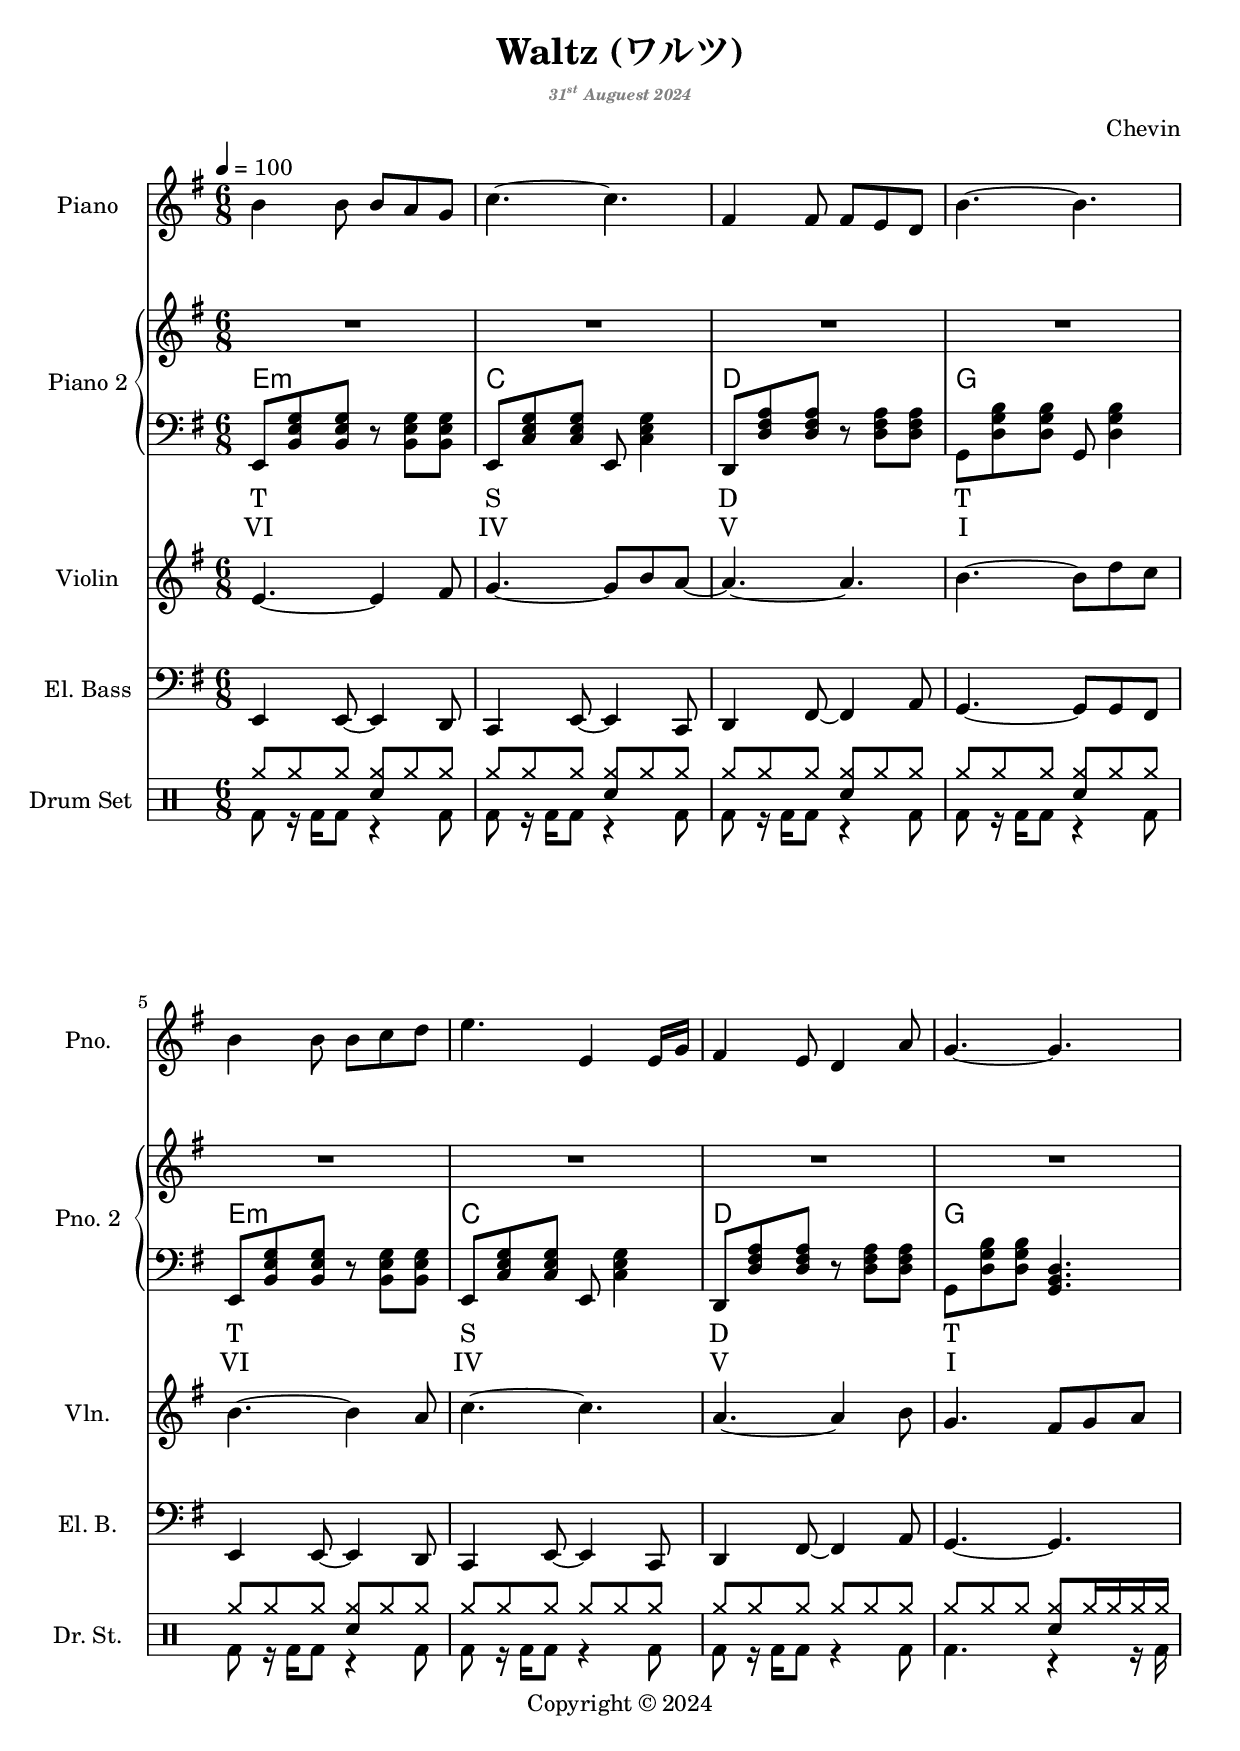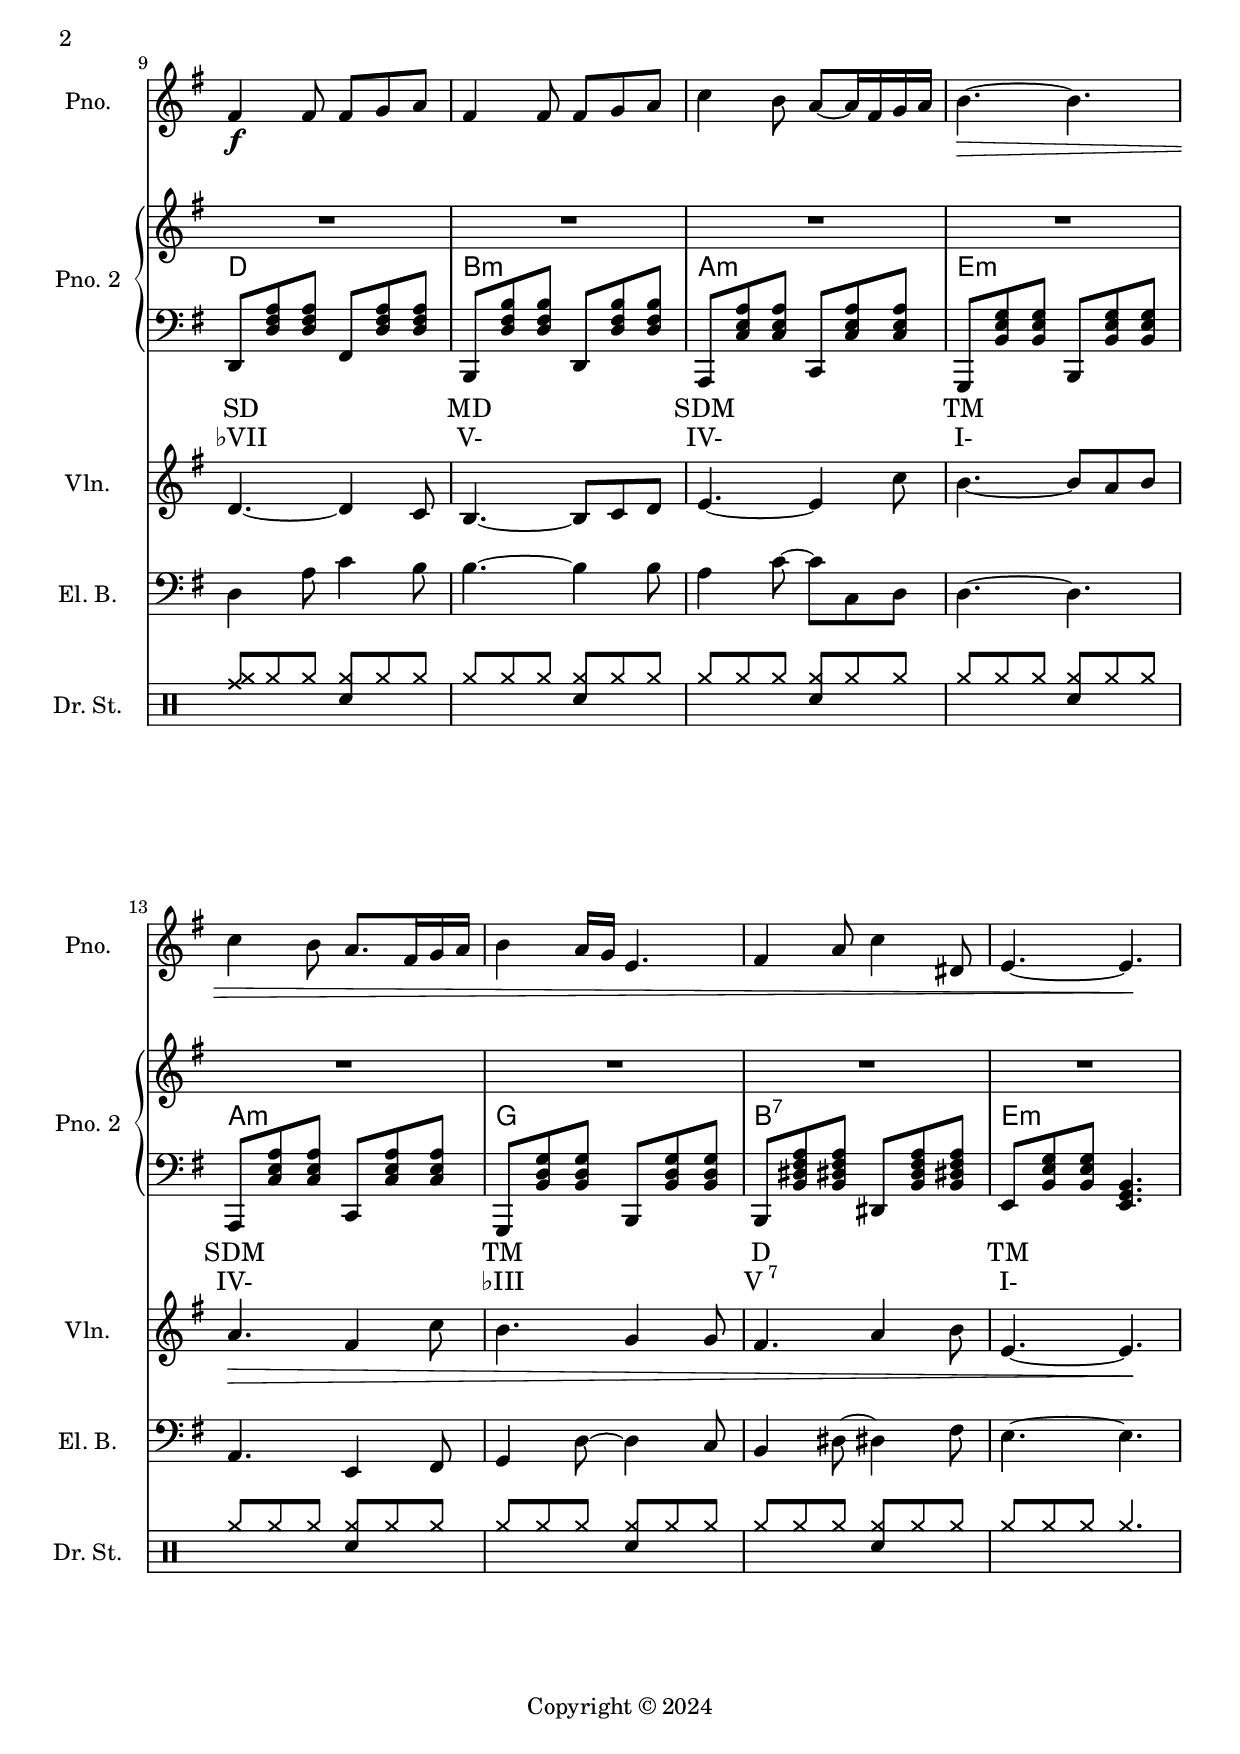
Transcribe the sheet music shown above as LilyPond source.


\version "2.24.4"

\header {
  title     = "Waltz (ワルツ)"
  subtitle  = \markup {
    \override #'(font-size . -3)
    \italic \with-color "gray"
    {\concat { "31"\super{"st"} } "Auguest 2024"}
  }
  composer  = "Chevin"
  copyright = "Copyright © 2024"
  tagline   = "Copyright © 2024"
}

\score {
  \layout {
    indent       = 1.5\cm
    short-indent = 1.5\cm
  }
<<
  \new PianoStaff \with {
    instrumentName      = "Piano"
    shortInstrumentName = "Pno."
  }{\tempo 4 = 100 \clef treble \key g \major \time 6/8
    b'4 b'8 b' a' g'            | 
    c''4.~c''                   |
    fis'4 fis'8 fis' e' d'      |
    b'4.~b'                     |

    b'4 b'8 b' c'' d''          |
    e''4. e'4 e'16 g'           |
    fis'4 e'8 d'4 a'8           |
    g'4.~g'4.                   |
    
    fis'4\f fis'8 fis' g' a'    | % forte
    fis'4 fis'8 fis' g' a'      |
    c''4 b'8 a'~a'16 fis' g' a' |
    b'4.\>~b'                   | % decrescendo, 

    c''4 b'8 a'8. fis'16 g' a'  |
    b'4 a'16 g' e'4.            |
    fis'4 a'8 c''4 dis'8        |
    e'4.~e'4.     \!            | 
  }

  \new PianoStaff \with {
    instrumentName      = "Piano 2"
    shortInstrumentName = "Pno. 2"
  }<<
    \new Staff {\clef treble \key g \major
      \repeat unfold 4 \repeat unfold 4 {R2. | }
    }
    \new ChordNames {
      \chordmode {
        e:m | c   | d   | g   |

        e:m | c   | d   | g   |

        d   | b:m | a:m | e:m |

        a:m | g   | b:7 | e:m |
      }
    }
    \new Staff { \clef bass \key g \major
      e,8 <b, e g> <b, e g> r <b, e g> <b, e g>        | 
      e,8 <c e g> <c e g> e, <c e g>4                  |
      d,8 <d fis a> <d fis a> r  <d fis a> <d fis a>   |
      g,8 <d g b> <d g b> g, <d g b>4                  |

      e,8 <b, e g> <b, e g> r <b, e g> <b, e g>        |
      e,8 <c e g> <c e g> e, <c e g>4                  |
      d,8 <d fis a> <d fis a> r  <d fis a> <d fis a>   |
      g,8 <d g b> <d g b> <g, b, d>4.                  |

      d,8 <d fis a> <d fis a> fis, <d fis a> <d fis a> |
      b,,8 <d fis b> <d fis b> d, <d fis b> <d fis b>  |
      a,,8 <c e a> <c e a> c, <c e a> <c e a>          |
      g,,8 <b, e g> <b, e g> b,, <b, e g> <b, e g>     |

      a,,8 <c e a> <c e a> c, <c e a> <c e a>          |
      g,,8 <b, d g> <b, d g> b,, <b, d g> <b, d g>     |
      b,,8 <b, dis fis a> <b, dis! fis a> 
          dis, <b, dis fis a> <b, dis! fis a>          |
      e,8 <b, e g> <b, e g> <e, g, b,>4.               |

    }
    \new Lyrics \lyricmode { %% harmonic analysis : Functional Harmony (Tonic, Subdominant, Dominant)
      T2.   S   D   T 
      T2.   S   D   T 
      SD2.  MD  SDM TM
      SDM2. TM  D   TM
    }
    \new Lyrics \lyricmode { %% harmonic analysis : Roman Numeral Analysis
      VI2.   IV   V   I 
      VI2.   IV   V   I 
      ♭VII2. V-   IV- I- 
      IV-2.  ♭III \markup{V\super{7}} I-
    }
  >>
  
  \new Staff \with {
    instrumentName      = "Violin"
    shortInstrumentName = "Vln."
  }{ \clef treble \key g \major \time 6/8
    e'4.~e'4 fis'8    |
    g'4.~g'8 b' a'~   |
    a'4.~a'           |
    b'4.~b'8 d'' c''  |

    b'4.~b'4 a'8      |
    c''4.~c''4.       |
    a'4.~a'4 b'8      |
    g'4. fis'8 g' a'  |

    d'4.~d'4 c'8      |
    b4.~b8 c' d'      |
    e'4.~e'4 c''8     |
    b'4.~b'8 a' b'    |

    a'4.\> fis'4 c''8 |
    b'4. g'4 g'8      |
    fis'4. a'4 b'8    |
    e'4.~e' \!        |
  }

  \new Staff \with {
    instrumentName      = "El. Bass"
    shortInstrumentName = "El. B."
  }{ \clef bass \key g \major \time 6/8
    e,4 e,8~ e,4 d,8     |
    c,4 e,8~ e,4 c,8     |
    d,4 fis,8~ fis,4 a,8 |
    g,4.~ g,8 g, fis,    |

    e,4 e,8~ e,4 d,8     |
    c,4 e,8~ e,4 c,8     |
    d,4 fis,8~ fis,4 a,8 |
    g,4.~ g,             |

    d4 a8 c'4 b8         |
    b4.~b4 b8            |
    a4 c'8~c'8 c d       |
    d4.~d                |

    a,4. e,4 fis,8       |
    g,4 d8~d4 c8         |
    b,4 dis8~dis!4 fis8  |
    e4.~e                |
  }

  \new DrumStaff \with {
    instrumentName      = "Drum Set"
    shortInstrumentName = "Dr. St."
    drumStyleTable      = #weinberg-drums-style
  }{ \time 6/8
    \drummode {
      <<
        \new DrumVoice { \voiceOne
          \repeat unfold 5 {
            hh8 hh hh <hh sn> hh hh        |
          }
          \repeat unfold 2 {
            hh8 hh hh hh hh hh             |
          }
          hh8 hh hh  <hh sn> hh16 hh hh hh |

          <hh cymr>8 hh hh <hh sn> hh hh   |
          \repeat unfold 6 {
            hh8 hh hh <hh sn> hh hh        |
          }
          hh8 hh hh hh4.
        }
        \new DrumVoice { \voiceTwo
          \repeat unfold 7 {
            bd8 r16 bd16 bd8 r4 bd8 |
          }
          bd4. r4 r16 bd16
        }
      >>
    }
  }
>>
}
